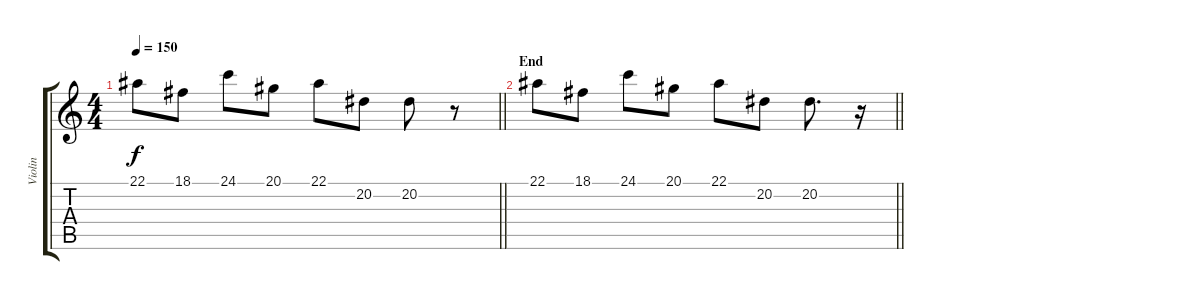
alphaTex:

\track ("Violin" "Violin") {instrument violin}
\staff {score tabs}
\tuning (C4 G3 Eb3 Bb2 F2 C2) {hide}
\ts (4 4)
\tempo 150
\clef g2
\barLineRight lightlight
\ks c
22.1.8{dy f} 18.1.8 24.1.8 20.1.8 22.1.8 20.2.8 20.2.8 r.8 |
\section ("" "End")
\barLineRight lightlight
22.1.8 18.1.8 24.1.8 20.1.8 22.1.8 20.2.8 20.2.8{d} r.16
